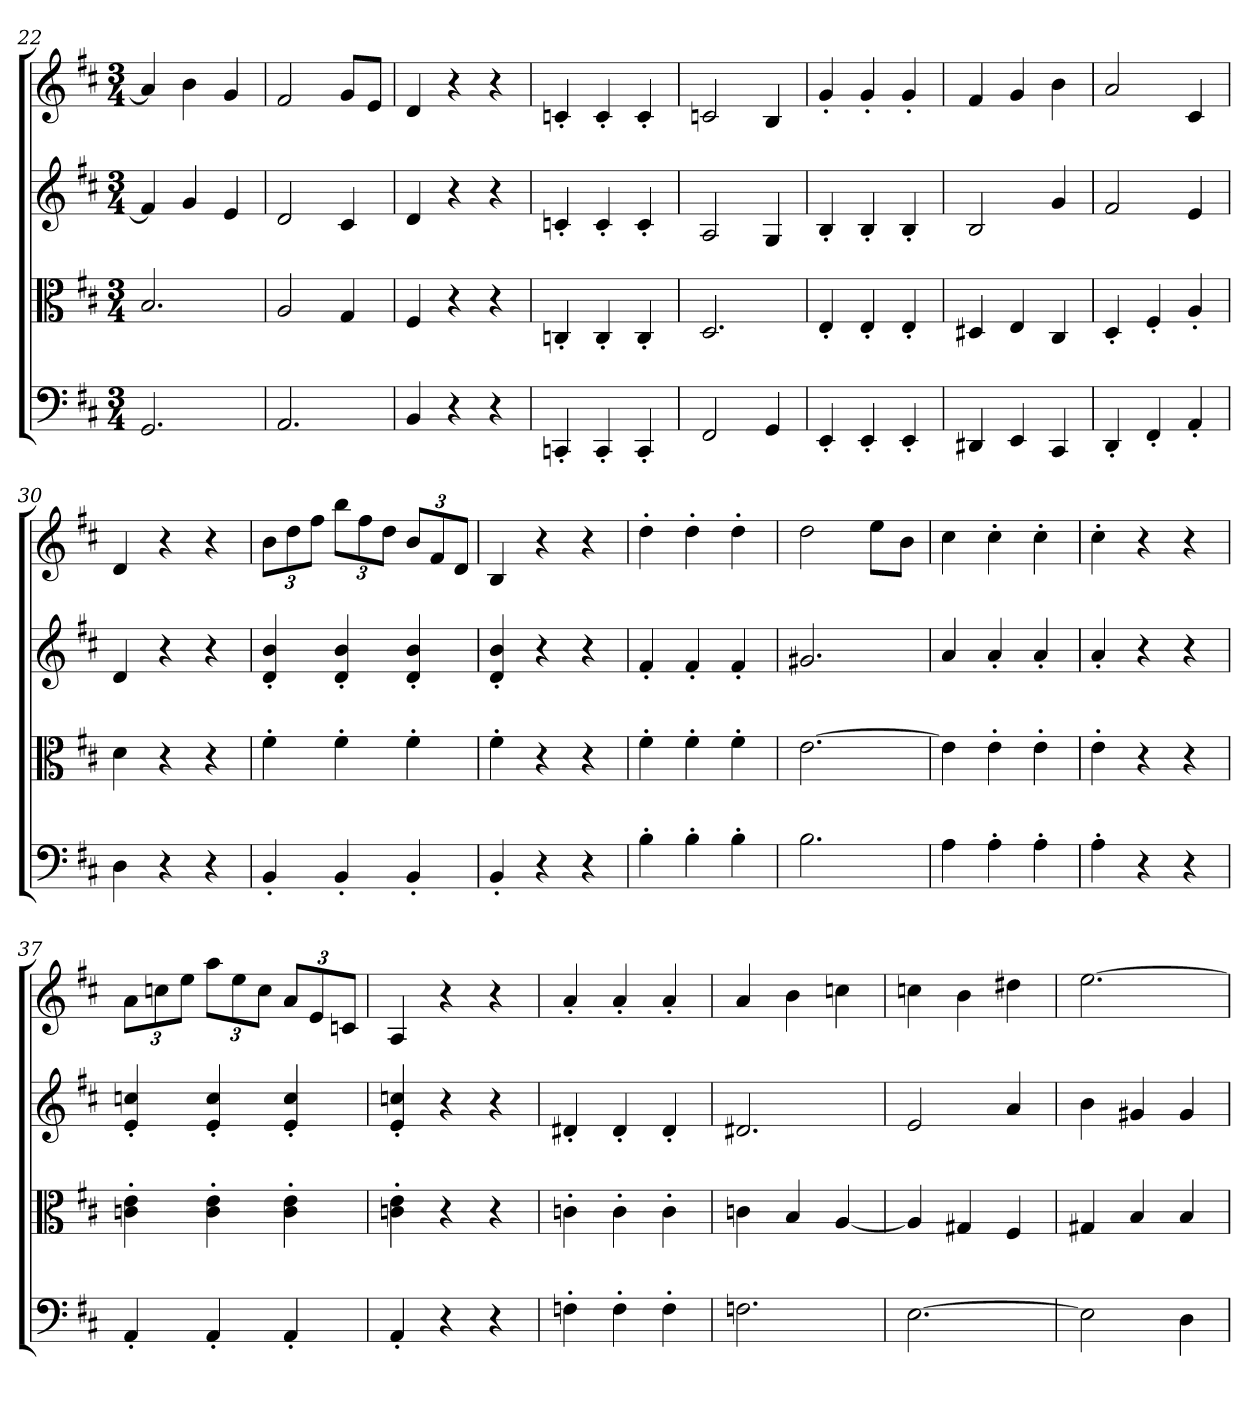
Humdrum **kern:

**kern	**kern	**kern	**kern
*part4	*part3	*part2	*part1
*staff4	*staff3	*staff2	*staff1
*clefF4	*clefC3	*clefG2	*clefG2
*k[f#c#]	*k[f#c#]	*k[f#c#]	*k[f#c#]
*D:	*D:	*D:	*D:
*M3/4	*M3/4	*M3/4	*M3/4
=22	=22	=22	=22
2.GG/	2.B/	4f#/]	4a/]
.	.	4g/	4b\
.	.	4e/	4g/
=23	=23	=23	=23
2.AA/	2A/	2d/	2f#/
.	4G/	4c#/	8g/L
.	.	.	8e/J
=24	=24	=24	=24
4BB/	4F#/	4d/	4d/
4r	4r	4r	4r
4r	4r	4r	4r
=25	=25	=25	=25
4CCn'/	4Cn'/	4cn'/	4cn'/
4CC'/	4C'/	4c'/	4c'/
4CC'/	4C'/	4c'/	4c'/
=26	=26	=26	=26
2FF#/	2.D/	2A/	2cn/
4GG/	.	4G/	4B/
=27	=27	=27	=27
4EE'/	4E'/	4B'/	4g'/
4EE'/	4E'/	4B'/	4g'/
4EE'/	4E'/	4B'/	4g'/
=28	=28	=28	=28
4DD#X/	4D#X/	2B/	4f#/
4EE/	4E/	.	4g/
4CC#/	4C#/	4g/	4b\
=29	=29	=29	=29
4DD'/	4D'/	2f#/	2a/
4FF#'/	4F#'/	.	.
4AA'/	4A'/	4e/	4c#/
=30	=30	=30	=30
4D\	4d\	4d/	4d/
4r	4r	4r	4r
4r	4r	4r	4r
=31	=31	=31	=31
4BB'/	4f#'\	4d'/ 4b'/	12b\L
.	.	.	12dd\
.	.	.	12ff#\J
4BB'/	4f#'\	4d'/ 4b'/	12bb\L
.	.	.	12ff#\
.	.	.	12dd\J
4BB'/	4f#'\	4d'/ 4b'/	12b/L
.	.	.	12f#/
.	.	.	12d/J
=32	=32	=32	=32
4BB'/	4f#'\	4d'/ 4b'/	4B/
4r	4r	4r	4r
4r	4r	4r	4r
=33	=33	=33	=33
4B'\	4f#'\	4f#'/	4dd'\
4B'\	4f#'\	4f#'/	4dd'\
4B'\	4f#'\	4f#'/	4dd'\
=34	=34	=34	=34
2.B\	[2.e\	2.g#X/	2dd\
.	.	.	8ee\L
.	.	.	8b\J
=35	=35	=35	=35
4A\	4e\]	4a/	4cc#\
4A'\	4e'\	4a'/	4cc#'\
4A'\	4e'\	4a'/	4cc#'\
=36	=36	=36	=36
4A'\	4e'\	4a'/	4cc#'\
4r	4r	4r	4r
4r	4r	4r	4r
=37	=37	=37	=37
4AA'/	4cn'\ 4e'\	4e'/ 4ccn'/	12a\L
.	.	.	12ccn\
.	.	.	12ee\J
4AA'/	4c'\ 4e'\	4e'/ 4cc'/	12aa\L
.	.	.	12ee\
.	.	.	12cc\J
4AA'/	4c'\ 4e'\	4e'/ 4cc'/	12a/L
.	.	.	12e/
.	.	.	12cn/J
=38	=38	=38	=38
4AA'/	4cn'\ 4e'\	4e'/ 4ccn'/	4A/
4r	4r	4r	4r
4r	4r	4r	4r
=39	=39	=39	=39
4Fn'\	4cn'\	4d#X'/	4a'/
4F'\	4c'\	4d#'/	4a'/
4F'\	4c'\	4d#'/	4a'/
=40	=40	=40	=40
2.Fn\	4cn\	2.d#X/	4a/
.	4B/	.	4b\
.	[4A/	.	4ccn\
=41	=41	=41	=41
[2.E\	4A/]	2e/	4ccn\
.	4G#X/	.	4b\
.	4F#/	4a/	4dd#X\
=42	=42	=42	=42
2E\]	4G#X/	4b\	[2.ee\
.	4B/	4g#X/	.
4D\	4B/	4g#/	.
=	=	=	=
*-	*-	*-	*-
